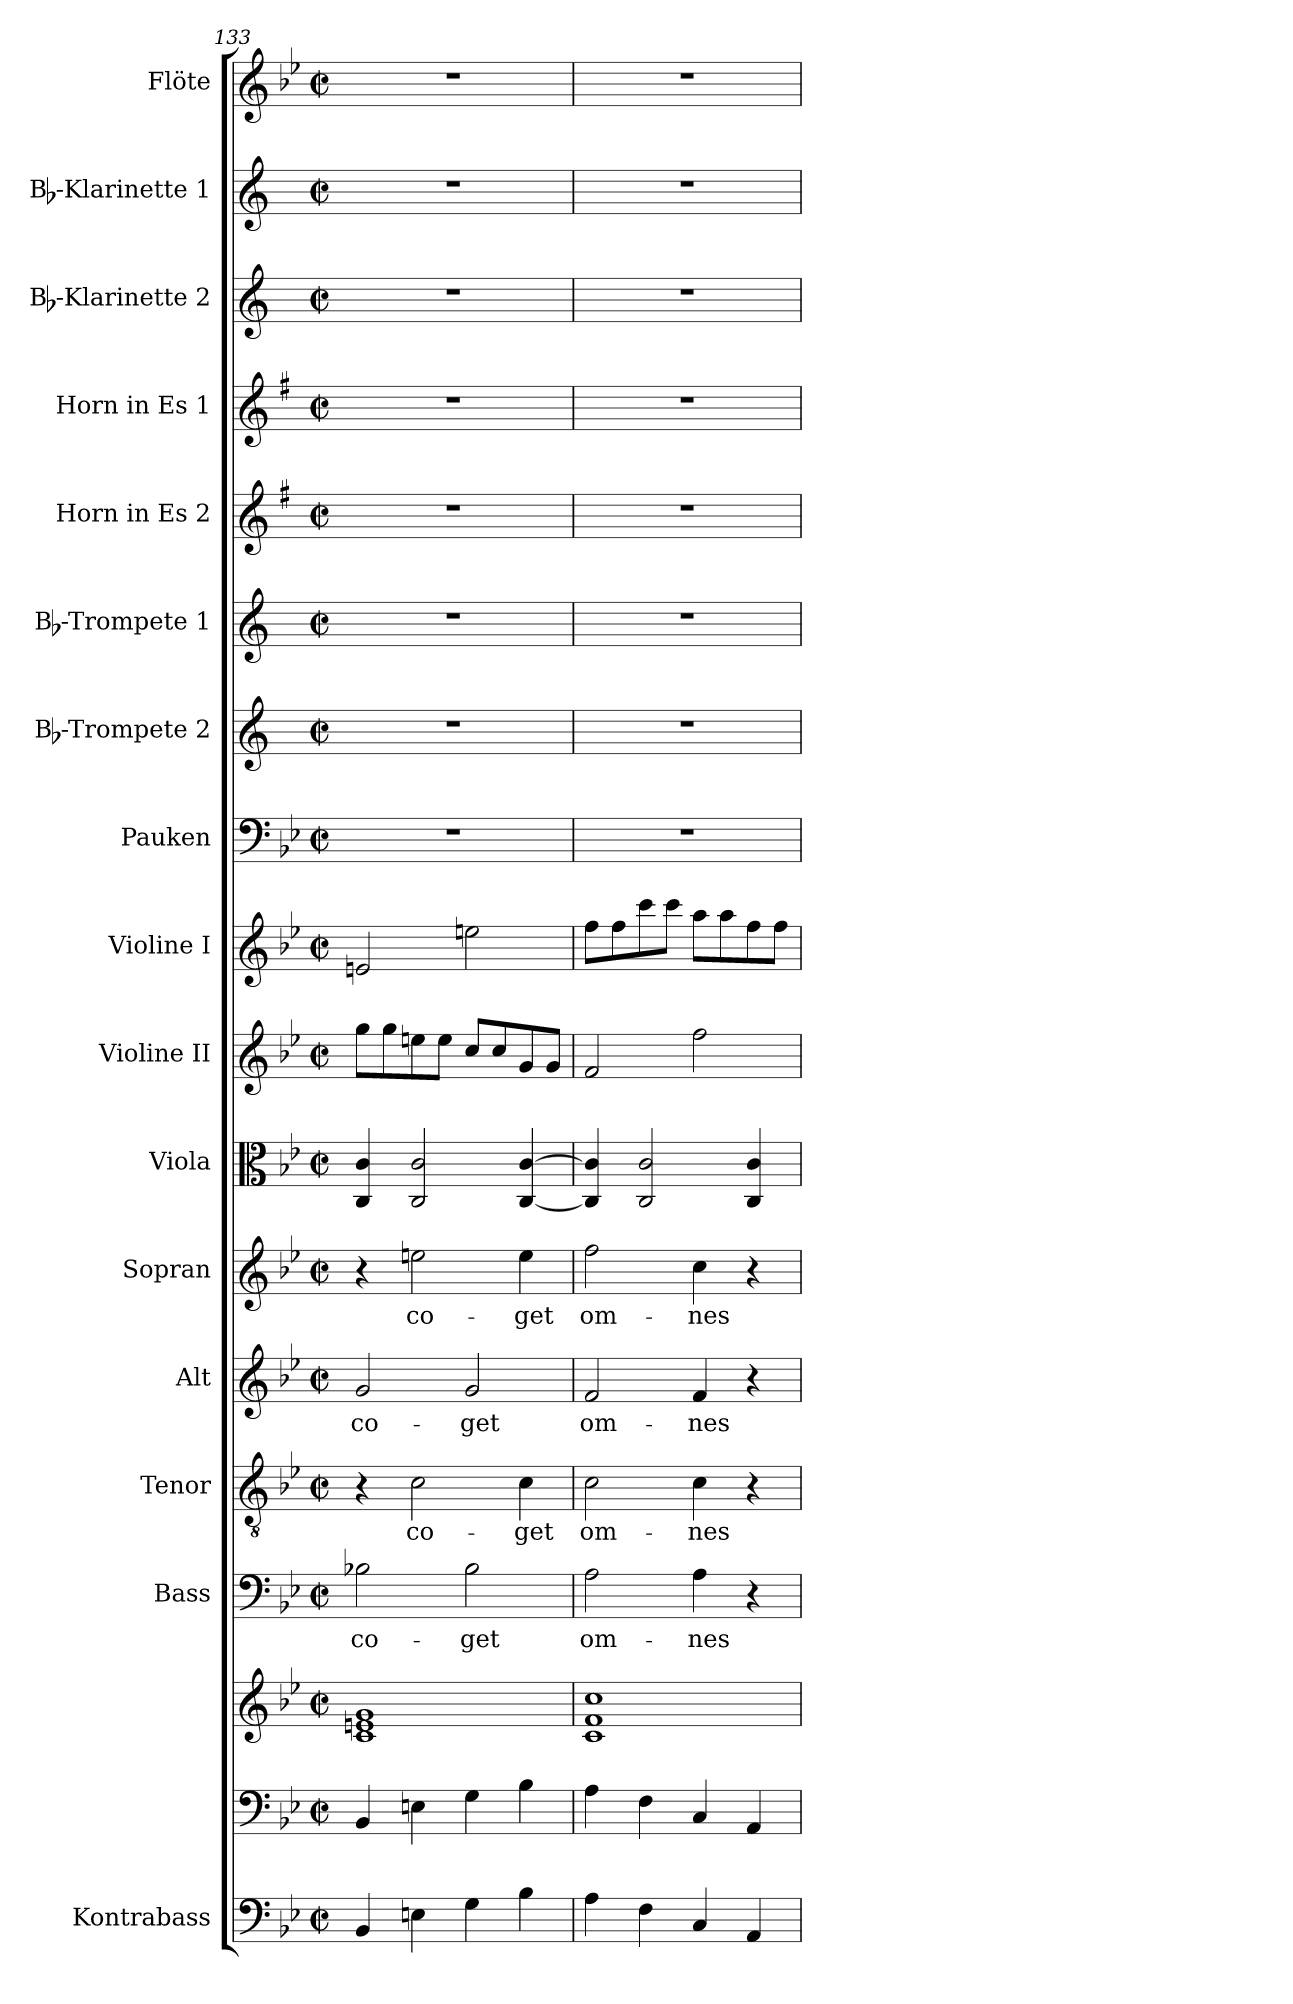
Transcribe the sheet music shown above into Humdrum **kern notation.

**kern	**kern	**kern	**kern	**text	**kern	**text	**kern	**text	**kern	**text	**kern	**kern	**kern	**kern	**kern	**kern	**kern	**kern	**kern	**kern	**kern
*part17	*part16	*part16	*part15	*part15	*part14	*part14	*part13	*part13	*part12	*part12	*part11	*part10	*part9	*part8	*part7	*part6	*part5	*part4	*part3	*part2	*part1
*staff18	*staff17	*staff16	*staff15	*staff15	*staff14	*staff14	*staff13	*staff13	*staff12	*staff12	*staff11	*staff10	*staff9	*staff8	*staff7	*staff6	*staff5	*staff4	*staff3	*staff2	*staff1
*I"Kontrabass	*	*	*I"Bass	*	*I"Tenor	*	*I"Alt	*	*I"Sopran	*	*I"Viola	*I"Violine II	*I"Violine I	*I"Pauken	*I"Bb-Trompete 2	*I"Bb-Trompete 1	*I"Horn in Es 2	*I"Horn in Es 1	*I"Bb-Klarinette 2	*I"Bb-Klarinette 1	*I"Flöte
*I'Kb.	*	*	*I'B.	*	*I'T.	*	*I'A.	*	*I'S.	*	*I'Vla.	*I'Vl. II	*I'Vl. I	*I'Pk.	*I'Bb Trp. 2	*I'Bb Trp. 1	*	*	*I'Bb Kl. 2	*I'Bb Kl. 1	*I'Fl.
*clefF4	*clefF4	*clefG2	*clefF4	*	*clefGv2	*	*clefG2	*	*clefG2	*	*clefC3	*clefG2	*clefG2	*clefF4	*clefG2	*clefG2	*clefG2	*clefG2	*clefG2	*clefG2	*clefG2
*ITrd7c12	*	*	*	*	*	*	*	*	*	*	*	*	*	*	*ITrd1c2	*ITrd1c2	*ITrd5c9	*ITrd5c9	*ITrd1c2	*ITrd1c2	*
*k[b-e-]	*k[b-e-]	*k[b-e-]	*k[b-e-]	*	*k[b-e-]	*	*k[b-e-]	*	*k[b-e-]	*	*k[b-e-]	*k[b-e-]	*k[b-e-]	*k[b-e-]	*k[b-e-]	*k[b-e-]	*k[b-e-]	*k[b-e-]	*k[b-e-]	*k[b-e-]	*k[b-e-]
*B-:	*B-:	*B-:	*B-:	*	*B-:	*	*B-:	*	*B-:	*	*B-:	*B-:	*B-:	*B-:	*B-:	*B-:	*B-:	*B-:	*B-:	*B-:	*B-:
*M2/2	*M2/2	*M2/2	*M2/2	*	*M2/2	*	*M2/2	*	*M2/2	*	*M2/2	*M2/2	*M2/2	*M2/2	*M2/2	*M2/2	*M2/2	*M2/2	*M2/2	*M2/2	*M2/2
*met(c|)	*met(c|)	*met(c|)	*met(c|)	*	*met(c|)	*	*met(c|)	*	*met(c|)	*	*met(c|)	*met(c|)	*met(c|)	*met(c|)	*met(c|)	*met(c|)	*met(c|)	*met(c|)	*met(c|)	*met(c|)	*met(c|)
=133	=133	=133	=133	=133	=133	=133	=133	=133	=133	=133	=133	=133	=133	=133	=133	=133	=133	=133	=133	=133	=133
!	!	!	!	!LO:LY:b	!	!	!	!LO:LY:b	!	!	!	!	!	!	!	!	!	!	!	!	!
4BBB-/	4BB-/	1c 1en 1g	2B-X\	co-	4r	.	2g/	co-	4r	.	4C/ 4c/	8gg\L	2en/	1r	1r	1r	1r	1r	1r	1r	1r
.	.	.	.	.	.	.	.	.	.	.	.	8gg\	.	.	.	.	.	.	.	.	.
!	!	!	!	!	!	!LO:LY:b	!	!	!	!LO:LY:b	!	!	!	!	!	!	!	!	!	!	!
4EEn\	4En\	.	.	.	2c\	co-	.	.	2een\	co-	2C/ 2c/	8een\	.	.	.	.	.	.	.	.	.
.	.	.	.	.	.	.	.	.	.	.	.	8ee\J	.	.	.	.	.	.	.	.	.
!	!	!	!	!LO:LY:b	!	!	!	!LO:LY:b	!	!	!	!	!	!	!	!	!	!	!	!	!
4GG\	4G\	.	2B-\	-get	.	.	2g/	-get	.	.	.	8cc/L	2een\	.	.	.	.	.	.	.	.
.	.	.	.	.	.	.	.	.	.	.	.	8cc/	.	.	.	.	.	.	.	.	.
!	!	!	!	!	!	!LO:LY:b	!	!	!	!LO:LY:b	!	!	!	!	!	!	!	!	!	!	!
4BB-\	4B-\	.	.	.	4c\	-get	.	.	4ee\	-get	[4C/ [4c/	8g/	.	.	.	.	.	.	.	.	.
.	.	.	.	.	.	.	.	.	.	.	.	8g/J	.	.	.	.	.	.	.	.	.
=134	=134	=134	=134	=134	=134	=134	=134	=134	=134	=134	=134	=134	=134	=134	=134	=134	=134	=134	=134	=134	=134
!	!	!	!	!LO:LY:b	!	!LO:LY:b	!	!LO:LY:b	!	!LO:LY:b	!	!	!	!	!	!	!	!	!	!	!
4AA\	4A\	1c 1f 1cc	2A\	om-	2c\	om-	2f/	om-	2ff\	om-	4C/] 4c/]	2f/	8ff\L	1r	1r	1r	1r	1r	1r	1r	1r
.	.	.	.	.	.	.	.	.	.	.	.	.	8ff\	.	.	.	.	.	.	.	.
4FF\	4F\	.	.	.	.	.	.	.	.	.	2C/ 2c/	.	8ccc\	.	.	.	.	.	.	.	.
.	.	.	.	.	.	.	.	.	.	.	.	.	8ccc\J	.	.	.	.	.	.	.	.
!	!	!	!	!LO:LY:b	!	!LO:LY:b	!	!LO:LY:b	!	!LO:LY:b	!	!	!	!	!	!	!	!	!	!	!
4CC/	4C/	.	4A\	-nes	4c\	-nes	4f/	-nes	4cc\	-nes	.	2ff\	8aa\L	.	.	.	.	.	.	.	.
.	.	.	.	.	.	.	.	.	.	.	.	.	8aa\	.	.	.	.	.	.	.	.
4AAA/	4AA/	.	4r	.	4r	.	4r	.	4r	.	4C/ 4c/	.	8ff\	.	.	.	.	.	.	.	.
.	.	.	.	.	.	.	.	.	.	.	.	.	8ff\J	.	.	.	.	.	.	.	.
=	=	=	=	=	=	=	=	=	=	=	=	=	=	=	=	=	=	=	=	=	=
*-	*-	*-	*-	*-	*-	*-	*-	*-	*-	*-	*-	*-	*-	*-	*-	*-	*-	*-	*-	*-	*-
